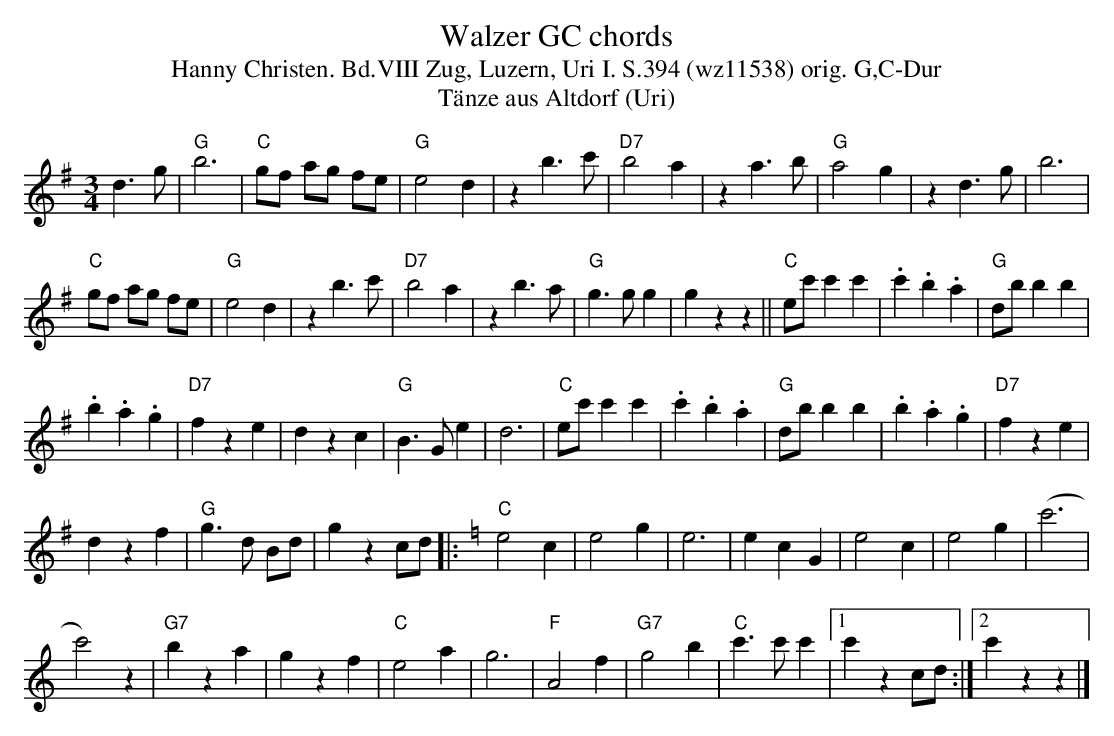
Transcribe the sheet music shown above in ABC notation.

X:1
T: Walzer GC chords
T:Hanny Christen. Bd.VIII Zug, Luzern, Uri I. S.394 (wz11538) orig. G,C-Dur
T: T\"anze aus Altdorf (Uri)
M:3/4
L:1/4
K:G %%MIDI gchordon
d>g | "G"b3 | "C"g/f/ a/g/ f/e/ | "G"e2d | z b>c' | "D7"b2a | za>b | "G"a2g | zd>g | b3 |
"C"g/f/ a/g/ f/e/ | "G"e2d | zb>c' | "D7"b2a | zb>a | "G"g>gg | gzz || "C"e/c'/ c'c' | .c'.b.a | "G"d/b/bb |
.b.a.g | "D7"fze | dzc | "G"B>Ge | d3 | "C"e/c'/ c'c' | .c'.b.a | "G"d/b/bb | .b.a.g | "D7"fze |
dzf | "G"g>d B/d/ | gzc/d/ |: [K:C] "C"e2c | e2g | e3 | ecG | e2c | e2g | (c'3 |
c'2)z | "G7"bza | gzf | "C"e2a | g3 | "F"A2f | "G7"g2b | "C"c'>c'c' |1 c'zc/d/ :|2 c'zz |]
